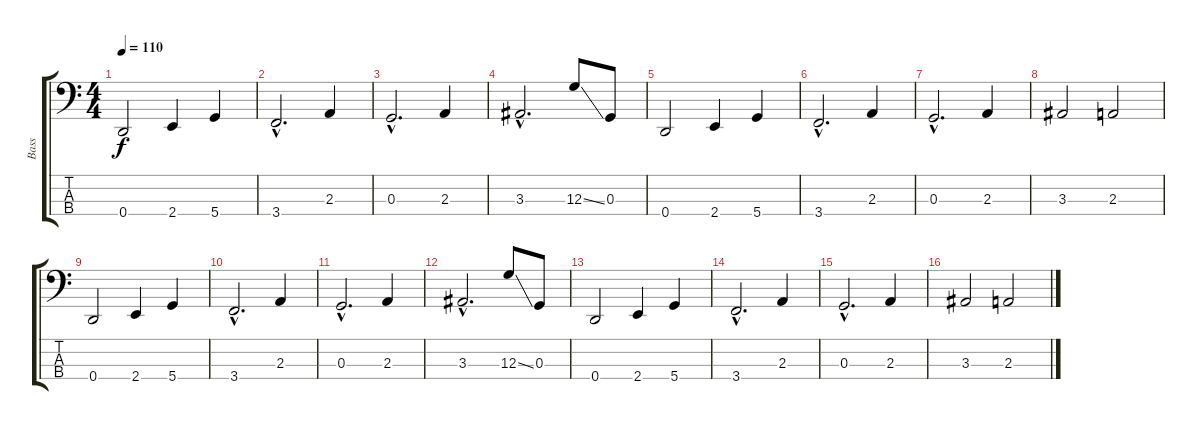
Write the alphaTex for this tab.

\track ("Bass" "Bass") {instrument electricbasspick}
\staff {score tabs}
\tuning (F2 C2 G1 D1) {hide}
\ts (4 4)
\tempo 110
\clef f4
\ks c
0.4.2{dy f} 2.4.4 5.4.4 |
3.4{hac}.2{d} 2.3.4 |
0.3{hac}.2{d} 2.3.4 |
3.3{hac}.2{d} 12.3{ss}.8 0.3.8 |
0.4.2 2.4.4 5.4.4 |
3.4{hac}.2{d} 2.3.4 |
0.3{hac}.2{d} 2.3.4 |
3.3.2 2.3.2 |
0.4.2 2.4.4 5.4.4 |
3.4{hac}.2{d} 2.3.4 |
0.3{hac}.2{d} 2.3.4 |
3.3{hac}.2{d} 12.3{ss}.8 0.3.8 |
0.4.2 2.4.4 5.4.4 |
3.4{hac}.2{d} 2.3.4 |
0.3{hac}.2{d} 2.3.4 |
3.3.2 2.3.2
